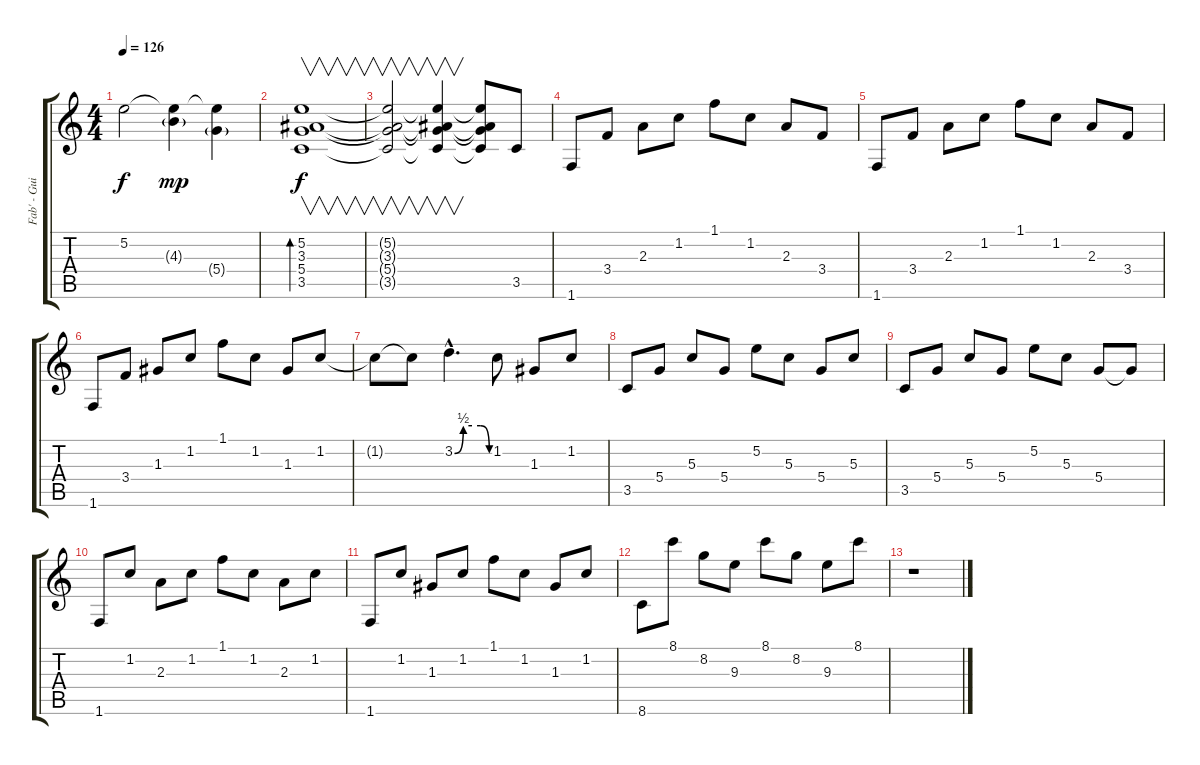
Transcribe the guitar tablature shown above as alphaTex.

\track ("Fab' - Guitare clean" "Fab' - Gui") {instrument electricguitarclean}
\staff {score tabs}
\tuning (E4 B3 G3 D3 A2 E2) {hide}
\ts (4 4)
\tempo 126
\clef g2
\ks c
5.2{t}.2{dy f} (5.2{t} 4.3{g}).4{dy mp} (5.2{t} 5.4{g}).4 |
(5.2 3.3 5.4 3.5).1{v bd 240 dy f} |
(5.2{t} 3.3{t} 5.4{t} 3.5{t}).2{v} (5.2{t} 3.3{t} 5.4{t} 3.5{t}).4{v} (5.2{t} 3.3{t} 5.4{t} 3.5{t}).8 3.5.8 |
1.6.8 3.4.8 2.3.8 1.2.8 1.1.8 1.2.8 2.3.8 3.4.8 |
1.6.8 3.4.8 2.3.8 1.2.8 1.1.8 1.2.8 2.3.8 3.4.8 |
1.6.8 3.4.8 1.3.8 1.2.8 1.1.8 1.2.8 1.3.8 1.2.8 |
1.2{t}.8 1.2{t}.8 3.2{be (custom 0 0 15 2 30 2 45 2 60 0) hac}.4{d} 1.2.8 1.3.8 1.2.8 |
3.5.8 5.4.8 5.3.8 5.4.8 5.2.8 5.3.8 5.4.8 5.3.8 |
3.5.8 5.4.8 5.3.8 5.4.8 5.2.8 5.3.8 5.4.8 5.4{t}.8 |
1.6.8 1.2.8 2.3.8 1.2.8 1.1.8 1.2.8 2.3.8 1.2.8 |
1.6.8 1.2.8 1.3.8 1.2.8 1.1.8 1.2.8 1.3.8 1.2.8 |
8.6.8 8.1.8 8.2.8 9.3.8 8.1.8 8.2.8 9.3.8 8.1.8 |
r.1
